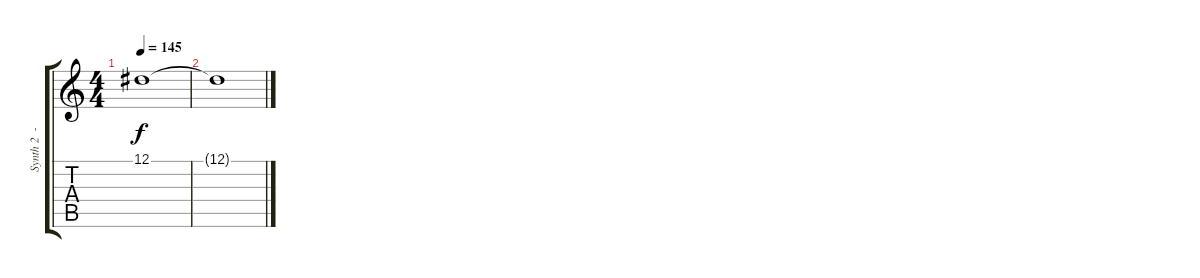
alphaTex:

\track ("Synth 2  - Guitar 3" "Synth 2  -") {instrument lead2sawtooth}
\staff {score tabs}
\tuning (Eb4 Bb3 Gb3 Db3 Ab2 Eb2) {hide}
\ts (4 4)
\tempo 145
\clef g2
\ks c
12.1.1{dy f} |
12.1{t}.1
